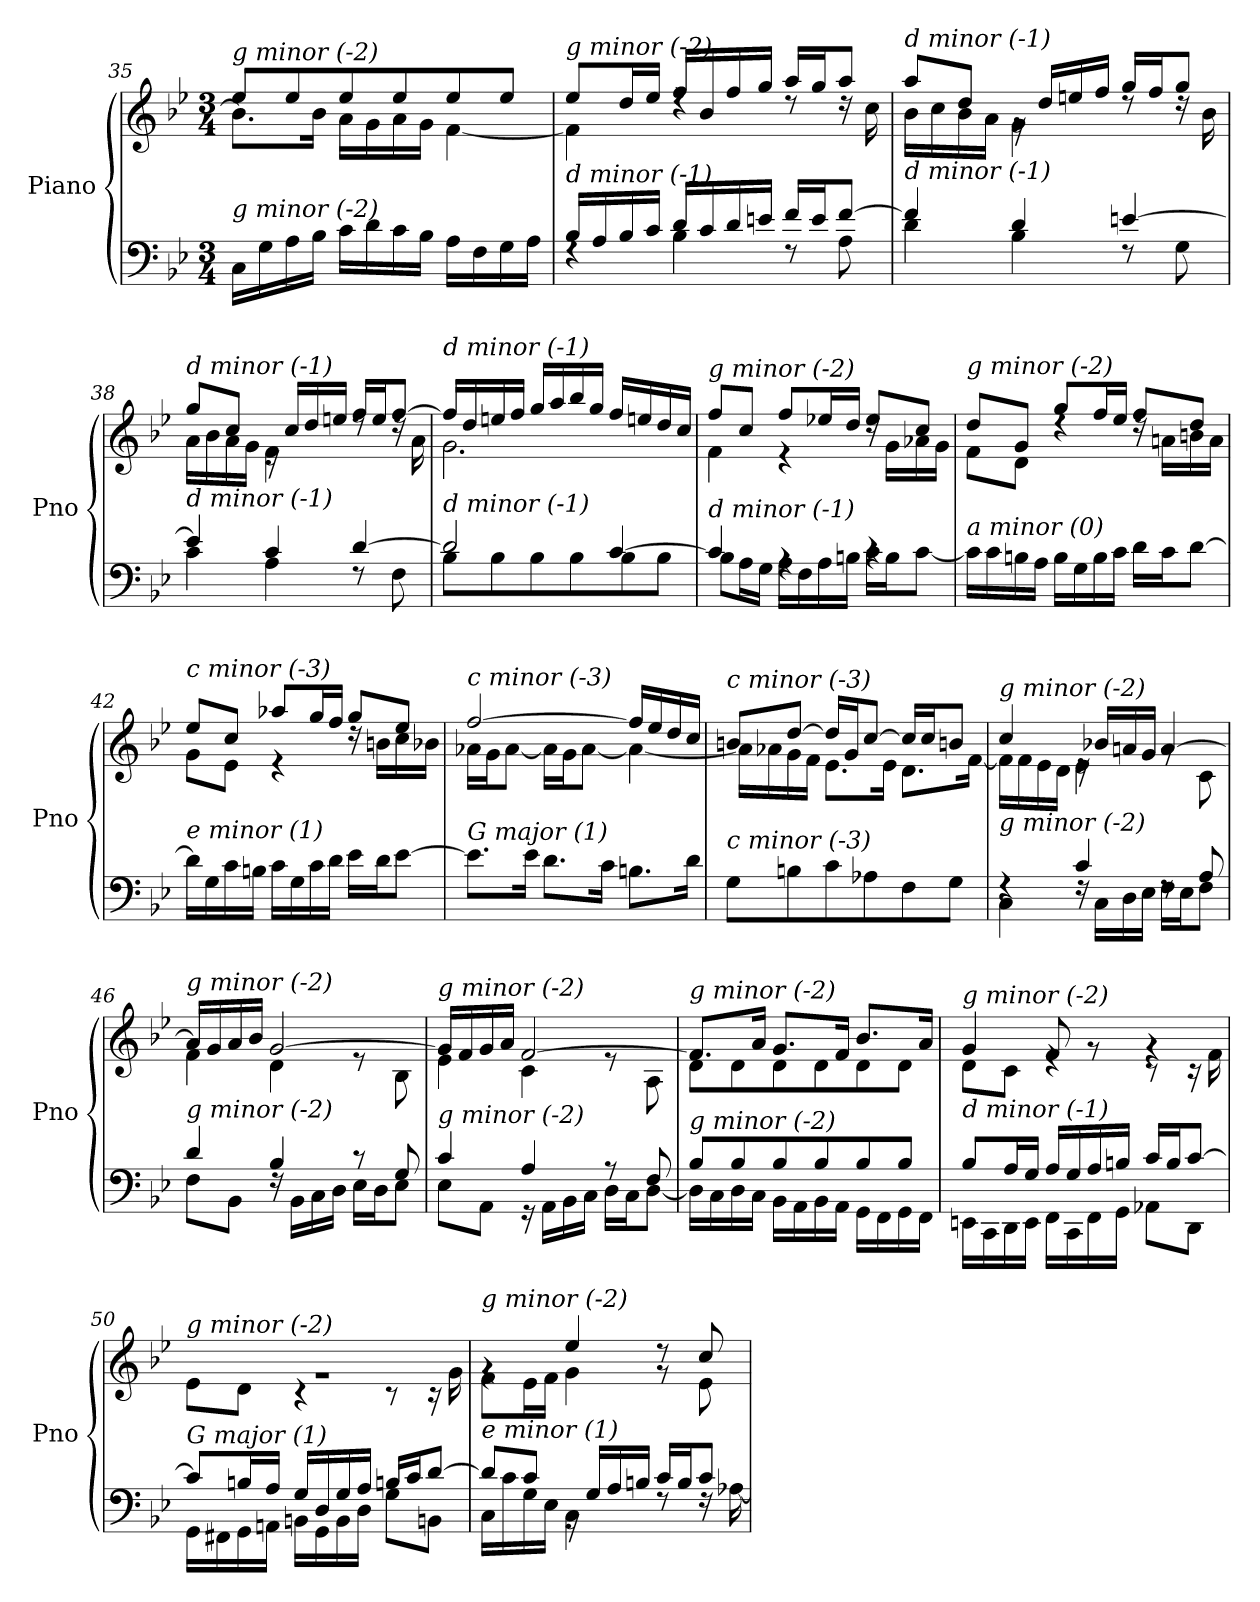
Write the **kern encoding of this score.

**kern	**kern
*part1	*part1
*staff2	*staff1
*I"Piano	*
*I'Pno	*
!!LO:LB:g=z
*clefF4	*clefG2
*k[b-e-]	*k[b-e-]
*M3/4	*M3/4
=35	=35
*	*^
!	!LO:TX:i:t=g minor (-2)	!
!LO:TX:i:t=g minor (-2)	!	!
16C\LL	8ee-/L	8.b-\L]
16G\	.	.
16A\	8ee-/	.
16B-\JJ	.	16b-\Jk
16c\LL	8ee-/	16a\LL
16d\	.	16g\
16c\	8ee-/	16a\
16B-\JJ	.	16g\JJ
16A\LL	8ee-/	[4f\
16F\	.	.
16G\	8ee-/J	.
16A\JJ	.	.
=36	=36	=36
*^	*	*
!	!	!LO:TX:i:t=g minor (-2)	!
!LO:TX:i:t=d minor (-1)	!	!	!
16B-/LL	4rF	8ee-/L	4f\]
16A/	.	.	.
16B-/	.	16dd/L	.
16c/JJ	.	16ee-/JJ	.
16d/LL	4B-\	16ff/LL	4rdd
16c/	.	16b-/	.
16d/	.	16ff/	.
16en/JJ	.	16gg/JJ	.
16f/LL	8rF	16aa/LL	8rdd
16e/J	.	16gg/J	.
[8f/J	8A\	8aa/J	16rdd
.	.	.	16cc\
=37	=37	=37	=37
!	!	!LO:TX:i:t=d minor (-1)	!
!LO:TX:i:t=d minor (-1)	!	!	!
4f/]	4d\	8aa/L	16b-\LL
.	.	.	16cc\
.	.	8dd/J	16b-\
.	.	.	16a\JJ
4d/	4B-\	16rg	4g\
.	.	16dd/LL	.
.	.	16een/	.
.	.	16ff/JJ	.
[4en/	8rF	16gg/LL	8rdd
.	.	16ff/J	.
.	8G\	8gg/J	16rdd
.	.	.	16b-\
=38	=38	=38	=38
!	!	!LO:TX:i:t=d minor (-1)	!
!LO:TX:i:t=d minor (-1)	!	!	!
4e/]	4c\	8gg/L	16a\LL
.	.	.	16b-\
.	.	8cc/J	16a\
.	.	.	16g\JJ
4c/	4A\	16re	4f\
.	.	16cc/LL	.
.	.	16dd/	.
.	.	16een/JJ	.
[4d/	8rF	16ff/LL	8rdd
.	.	16ee/J	.
.	8F\	[8ff/J	16rdd
.	.	.	16a\
!!LO:LB:g=z	!!
=39	=39	=39	=39
!	!	!LO:TX:i:t=d minor (-1)	!
!LO:TX:i:t=d minor (-1)	!	!	!
2d/]	8B-\L	16ff/LL]	2.g\
.	.	16dd/	.
.	8B-\	16een/	.
.	.	16ff/JJ	.
.	8B-\	16gg/LL	.
.	.	16aa/	.
.	8B-\	16bb-/	.
.	.	16gg/JJ	.
[4c/	8B-\	16ff/LL	.
.	.	16een/	.
.	8B-\J	16dd/	.
.	.	16cc/JJ	.
=40	=40	=40	=40
!	!	!LO:TX:i:t=g minor (-2)	!
!LO:TX:i:t=d minor (-1)	!	!	!
4c/]	8B-\L	8ff/L	4f\
.	16A\L	8cc/J	.
.	16G\JJ	.	.
4rA	16A\LL	8ff/L	4r
.	16F\	.	.
.	16A\	16ee-X/L	.
.	16Bn\JJ	16dd/JJ	.
4rc	16c\LL	8ee-/L	16rdd
.	16B\J	.	16g\LL
.	[8c\J	8cc/J	16a-X\
.	.	.	16g\JJ
*v	*v	*	*
=41	=41	=41
!	!LO:TX:i:t=g minor (-2)	!
!LO:TX:i:t=a minor (0)	!	!
16c\LL]	8dd/L	8f\L
16c\	.	.
16Bn\	8g/J	8d\J
16A\JJ	.	.
16B\LL	8gg/L	4rdd
16G\	.	.
16B\	16ff/L	.
16c\JJ	16ee-/JJ	.
16d\LL	8ff/L	16rdd
16c\J	.	16an\LL
[8d\J	8dd/J	16bn\
.	.	16a\JJ
!!LO:PB:g=z	!!
=42	=42	=42
!	!LO:TX:i:t=c minor (-3)	!
!LO:TX:i:t=e minor (1)	!	!
16d\LL]	8ee-/L	8g\L
16G\	.	.
16c\	8cc/J	8e-\J
16Bn\JJ	.	.
16c\LL	8aa-X/L	4r
16G\	.	.
16c\	16gg/L	.
16d\JJ	16ff/JJ	.
16e-\LL	8gg/L	16rdd
16d\J	.	16bn\LL
[8e-\J	8ee-/J	16cc\
.	.	16b-X\JJ
=43	=43	=43
!	!LO:TX:i:t=c minor (-3)	!
!LO:TX:i:t=G major (1)	!	!
8.e-\L]	[2ff/	16a-X\LL
.	.	16g\J
.	.	[8a-\J
16e-\Jk	.	.
8.d\L	.	16a-\LL]
.	.	16g\J
.	.	[8a-\J
16c\Jk	.	.
8.Bn\L	16ff/LL]	4a-\_
.	16ee-/	.
.	16dd/	.
16d\Jk	16cc/JJ	.
=44	=44	=44
!	!LO:TX:i:t=c minor (-3)	!
!LO:TX:i:t=c minor (-3)	!	!
8G\L	8bn/L	16a-\LL]
.	.	16a-X\
8Bn\	[8dd/J	16g\
.	.	16f\JJ
8c\	16dd/LL]	8.e-\L
.	16g/J	.
8A-X\	[8cc/J	.
.	.	16e-\Jk
8F\	16cc/LL]	8.d\L
.	16cc/J	.
8G\J	8bn/J	.
.	.	[16f\Jk
!!LO:LB:g=z	!!
=45	=45	=45
*^	*	*
!	!	!LO:TX:i:t=g minor (-2)	!
!LO:TX:i:t=g minor (-2)	!	!	!
4rF	4C\	4cc/	16f\LL]
.	.	.	16f\
.	.	.	16e-\
.	.	.	16d\JJ
4c/	16rF	16re	4e-\
.	16C\LL	16b-X/LL	.
.	16D\	16an/	.
.	16E-\JJ	16g/JJ	.
8rF	16F\LL	[4a/	8rg
.	16E-\J	.	.
8A/	8F\J	.	8c\
=46	=46	=46	=46
!	!	!LO:TX:i:t=g minor (-2)	!
!LO:TX:i:t=g minor (-2)	!	!	!
4d/	8F\L	16a/LL]	4f\
.	.	16g/	.
.	8BB-\J	16a/	.
.	.	16b-/JJ	.
4B-/	16rF	[2g/	4d\
.	16BB-\LL	.	.
.	16C\	.	.
.	16D\JJ	.	.
8r	16E-\LL	.	8re
.	16D\J	.	.
8G/	8E-\J	.	8B-\
=47	=47	=47	=47
!	!	!LO:TX:i:t=g minor (-2)	!
!LO:TX:i:t=g minor (-2)	!	!	!
4c/	8E-\L	16g/LL]	4e-\
.	.	16f/	.
.	8AA\J	16g/	.
.	.	16a/JJ	.
4A/	16r	[2f/	4c\
.	16AA\LL	.	.
.	16BB-\	.	.
.	16C\JJ	.	.
8r	16D\LL	.	8re
.	16C\J	.	.
8F/	[8D\J	.	8A\
!!LO:LB:g=z	!!
=48	=48	=48	=48
!	!	!LO:TX:i:t=g minor (-2)	!
!LO:TX:i:t=g minor (-2)	!	!	!
8B-/L	16D\LL]	8.f/L]	8d\L
.	16C\	.	.
8B-/	16D\	.	8d\
.	16C\JJ	16a/Jk	.
8B-/	16BB-\LL	8.g/L	8d\
.	16AA\	.	.
8B-/	16BB-\	.	8d\
.	16AA\JJ	16f/Jk	.
8B-/	16GG\LL	8.b-/L	8d\
.	16FF\	.	.
8B-/J	16GG\	.	8d\J
.	16FF\JJ	16a/Jk	.
=49	=49	=49	=49
!	!	!LO:TX:i:t=g minor (-2)	!
!LO:TX:i:t=d minor (-1)	!	!	!
8B-/L	16EEn\LL	4g/	8d\L
.	16CC\	.	.
16A/L	16DD\	.	8c\J
16G/JJ	16EE\JJ	.	.
16A/LL	16FF\LL	8f/	4re
16G/	16CC\	.	.
16A/	16FF\	8rg	.
16Bn/JJ	16GG\JJ	.	.
16c/LL	8AA-X\L	4rg	8r
16B/J	.	.	.
[8c/J	8DD\J	.	16r
.	.	.	16f\
=50	=50	=50	=50
!	!	!LO:TX:i:t=g minor (-2)	!
!LO:TX:i:t=G major (1)	!	!	!
8c/L]	16GG\LL	2.rg	8e-\L
.	16FF#X\	.	.
16Bn/L	16GG\	.	8d\J
16A/JJ	16AAn\JJ	.	.
16G/LL	16BBn\LL	.	4r
16D/	16GG\	.	.
16G/	16BB\	.	.
16A/JJ	16D\JJ	.	.
16Bn/LL	8G\L	.	8r
16c/J	.	.	.
[8d/J	8BBn\J	.	16r
.	.	.	16g\
!!LO:LB:g=z	!!
=51	=51	=51	=51
!	!	!LO:TX:i:t=g minor (-2)	!
!LO:TX:i:t=e minor (1)	!	!	!
8d/L]	16C\LL	4rg	8f\L
.	16c\	.	.
8c/J	16G\	.	16e-\L
.	16E-\JJ	.	16f\JJ
16rBB	4C\	4ee-/	4g\
16G/LL	.	.	.
16A/	.	.	.
16Bn/JJ	.	.	.
16c/LL	8rF	8rg	8rdd
16B/J	.	.	.
8c/J	16rF	8cc/	8e-\
.	[16A-X\	.	.
*v	*v	*	*
*	*v	*v
=	=
*-	*-
